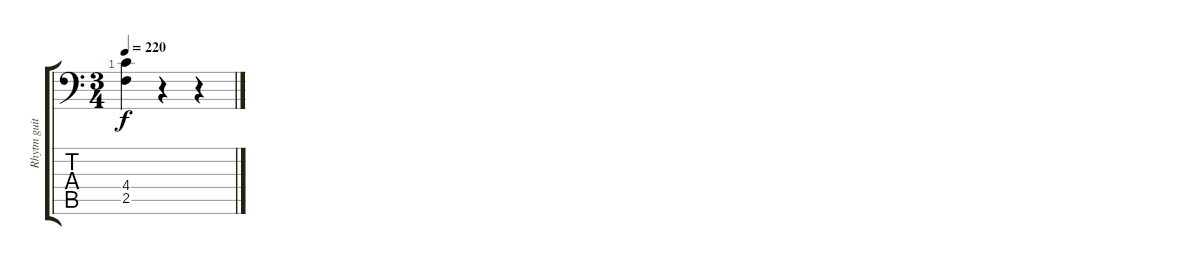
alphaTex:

\track ("Rhytm guitar" "Rhytm guit") {instrument distortionguitar}
\staff {score tabs}
\tuning (Bb3 F3 Db3 Ab2 Eb2 Bb1) {hide}
\ts (3 4)
\tempo 220
\clef f4
\ks c
(4.4 2.5).4{dy f} r.4 r.4
